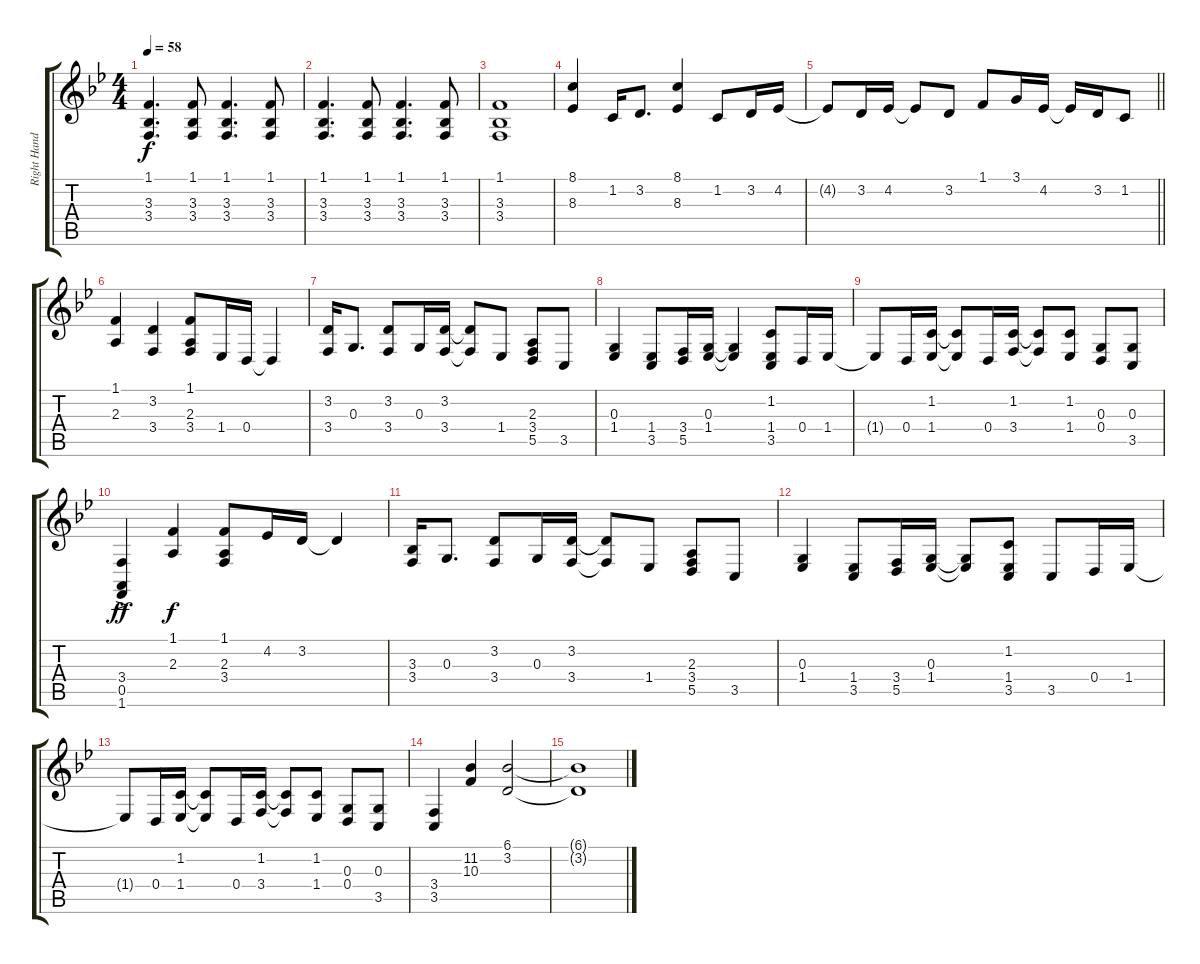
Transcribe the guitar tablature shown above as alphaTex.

\track ("Right Hand" "Right Hand") {instrument acousticgrandpiano}
\staff {score tabs}
\tuning (E4 B3 G3 D3 A2 E2) {hide}
\ts (4 4)
\tempo 58
\clef g2
\ks bb
(1.1 3.3 3.4).4{d dy f} (1.1 3.3 3.4).8 (1.1 3.3 3.4).4{d} (1.1 3.3 3.4).8 |
(1.1 3.3 3.4).4{d} (1.1 3.3 3.4).8 (1.1 3.3 3.4).4{d} (1.1 3.3 3.4).8 |
(1.1 3.3 3.4).1 |
(8.1 8.3).4 1.2.16 3.2.8{d} (8.1 8.3).4 1.2.8 3.2.16 4.2.16 |
\barLineRight lightlight
4.2{t}.8 3.2.16 4.2.16 4.2{t}.8 3.2.8 1.1.8 3.1.16 4.2.16 4.2{t}.16 3.2.16 1.2.8 |
(1.1 2.3).4 (3.2 3.4).4 (1.1 2.3 3.4).8 1.4.16 0.4.16 0.4{t}.4 |
(3.2 3.4).16 0.3.8{d} (3.2 3.4).8 0.3.16 (3.2 3.4).16 (3.2{t} 3.4{t}).8 1.4.8 (2.3 3.4 5.5).8 3.5.8 |
(0.3 1.4).4 (1.4 3.5).8 (3.4 5.5).16 (0.3 1.4).16 (0.3{t} 1.4{t}).4 (1.2 1.4 3.5).8 0.4.16 1.4.16 |
1.4{t}.8 0.4.16 (1.2 1.4).16 (1.2{t} 1.4{t}).8 0.4.16 (1.2 3.4).16 (1.2{t} 3.4{t}).8 (1.2 1.4).8 (0.3 0.4).8 (0.3 3.5).8 |
(3.4{ac} 0.5 1.6).4{dy ff} (1.1 2.3).4{dy f} (1.1 2.3 3.4).8 4.2.16 3.2.16 3.2{t}.4 |
(3.3 3.4).16 0.3.8{d} (3.2 3.4).8 0.3.16 (3.2 3.4).16 (3.2{t} 3.4{t}).8 1.4.8 (2.3 3.4 5.5).8 3.5.8 |
(0.3 1.4).4 (1.4 3.5).8 (3.4 5.5).16 (0.3 1.4).16 (0.3{t} 1.4{t}).8 (1.2 1.4 3.5).8 3.5.8 0.4.16 1.4.16 |
1.4{t}.8 0.4.16 (1.2 1.4).16 (1.2{t} 1.4{t}).8 0.4.16 (1.2 3.4).16 (1.2{t} 3.4{t}).8 (1.2 1.4).8 (0.3 0.4).8 (0.3 3.5).8 |
(3.4 3.5).4 (11.2 10.3).4 (6.1 3.2).2 |
(6.1{t} 3.2{t}).1
